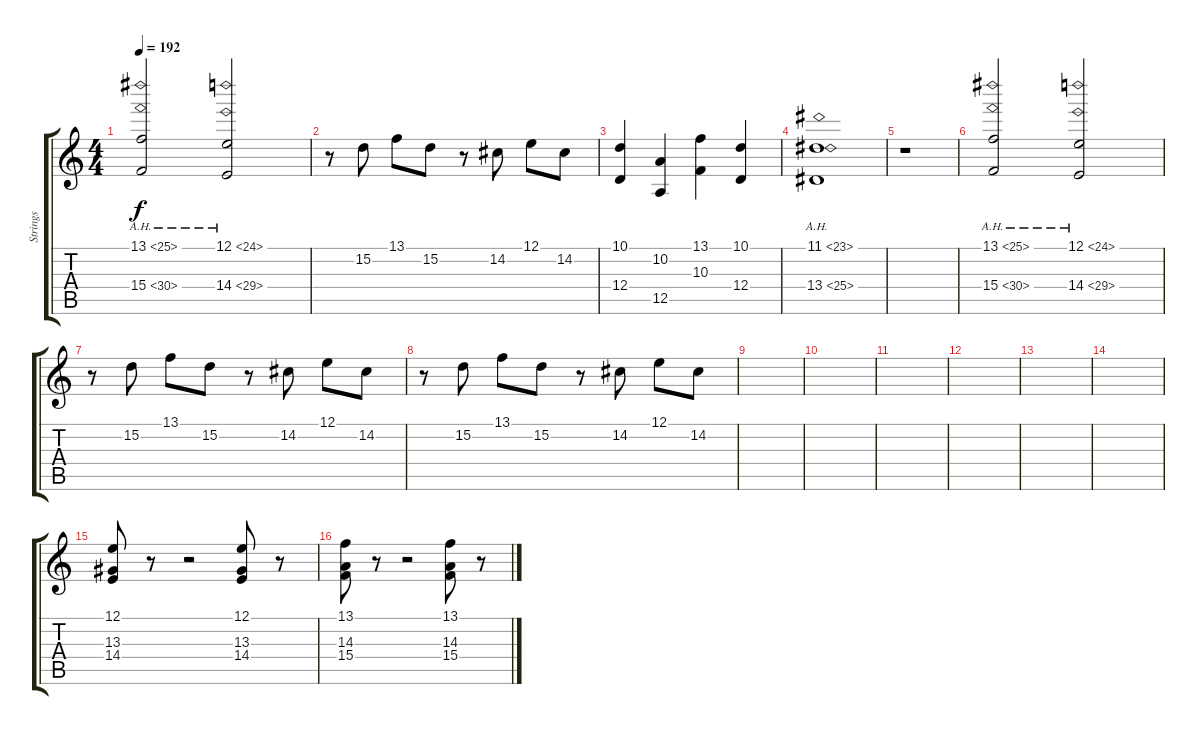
\track ("Strings" "Strings") {instrument stringensemble1}
\staff {score tabs}
\tuning (E4 B3 G3 D3 A2 E2) {hide}
\ts (4 4)
\tempo 192
\clef g2
\ks c
(13.1{ah 12} 15.4{ah 15}).2{dy f} (12.1{ah 12} 14.4{ah 15}).2 |
r.8 15.2.8 13.1.8 15.2.8 r.8 14.2.8 12.1.8 14.2.8 |
(10.1 12.4).4 (10.2 12.5).4 (13.1 10.3).4 (10.1 12.4).4 |
(11.1{ah 12} 13.4{ah 12}).1 |
r.1 |
(13.1{ah 12} 15.4{ah 15}).2 (12.1{ah 12} 14.4{ah 15}).2 |
r.8 15.2.8 13.1.8 15.2.8 r.8 14.2.8 12.1.8 14.2.8 |
r.8 15.2.8 13.1.8 15.2.8 r.8 14.2.8 12.1.8 14.2.8 |
|
|
|
|
|
|
(12.1 13.3 14.4).8{balance 8} r.8 r.2 (12.1 13.3 14.4).8 r.8 |
(13.1 14.3 15.4).8 r.8 r.2 (13.1 14.3 15.4).8 r.8
